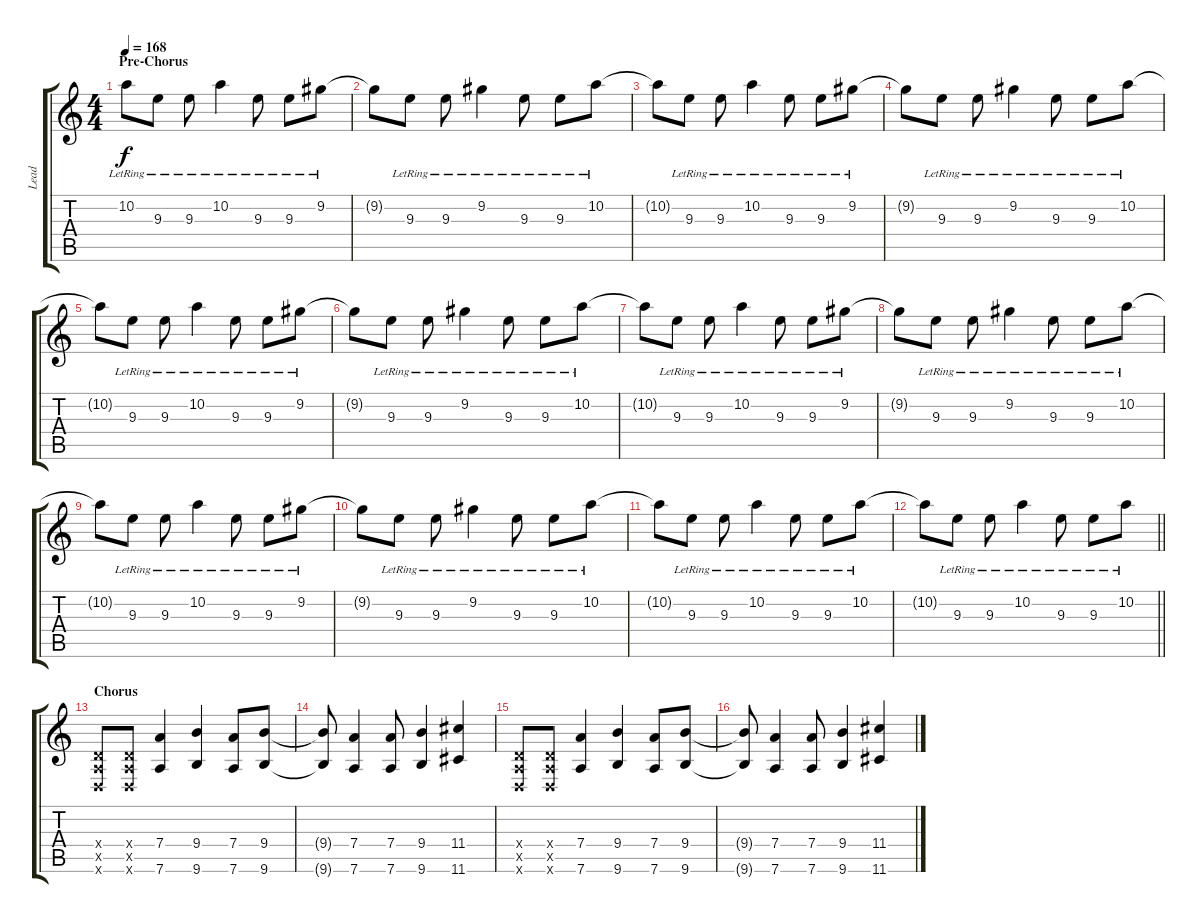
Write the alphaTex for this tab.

\track ("Lead" "Lead") {instrument electricguitarclean}
\staff {score tabs}
\tuning (E4 B3 G3 D3 A2 D2) {hide}
\ts (4 4)
\section ("" "Pre-Chorus")
\tempo 168
\clef g2
\ks c
10.2{lr}.8{dy f volume 9} 9.3{lr}.8 9.3{lr}.8 10.2{lr}.4 9.3{lr}.8 9.3{lr}.8 9.2{lr}.8 |
9.2{t}.8 9.3{lr}.8 9.3{lr}.8 9.2{lr}.4 9.3{lr}.8 9.3{lr}.8 10.2{lr}.8 |
10.2{t}.8 9.3{lr}.8 9.3{lr}.8 10.2{lr}.4 9.3{lr}.8 9.3{lr}.8 9.2{lr}.8 |
9.2{t}.8 9.3{lr}.8 9.3{lr}.8 9.2{lr}.4 9.3{lr}.8 9.3{lr}.8 10.2{lr}.8 |
10.2{t}.8 9.3{lr}.8 9.3{lr}.8 10.2{lr}.4 9.3{lr}.8 9.3{lr}.8 9.2{lr}.8 |
9.2{t}.8 9.3{lr}.8 9.3{lr}.8 9.2{lr}.4 9.3{lr}.8 9.3{lr}.8 10.2{lr}.8 |
10.2{t}.8 9.3{lr}.8 9.3{lr}.8 10.2{lr}.4 9.3{lr}.8 9.3{lr}.8 9.2{lr}.8 |
9.2{t}.8 9.3{lr}.8 9.3{lr}.8 9.2{lr}.4 9.3{lr}.8 9.3{lr}.8 10.2{lr}.8 |
10.2{t}.8 9.3{lr}.8 9.3{lr}.8 10.2{lr}.4 9.3{lr}.8 9.3{lr}.8 9.2{lr}.8 |
9.2{t}.8 9.3{lr}.8 9.3{lr}.8 9.2{lr}.4 9.3{lr}.8 9.3{lr}.8 10.2{lr}.8 |
10.2{t}.8 9.3{lr}.8 9.3{lr}.8 10.2{lr}.4 9.3{lr}.8 9.3{lr}.8 10.2{lr}.8 |
\barLineRight lightlight
10.2{t}.8 9.3{lr}.8 9.3{lr}.8 10.2{lr}.4 9.3{lr}.8 9.3{lr}.8 10.2{lr}.8 |
\section ("" "Chorus")
(0.4{x} 0.5{x} 0.6{x}).8{volume 8 instrument distortionguitar} (0.4{x} 0.5{x} 0.6{x}).8 (7.4 7.6).4 (9.4 9.6).4 (7.4 7.6).8 (9.4 9.6).8 |
(9.4{t} 9.6{t}).8 (7.4 7.6).4 (7.4 7.6).8 (9.4 9.6).4 (11.4 11.6).4 |
(0.4{x} 0.5{x} 0.6{x}).8 (0.4{x} 0.5{x} 0.6{x}).8 (7.4 7.6).4 (9.4 9.6).4 (7.4 7.6).8 (9.4 9.6).8 |
(9.4{t} 9.6{t}).8 (7.4 7.6).4 (7.4 7.6).8 (9.4 9.6).4 (11.4 11.6).4
